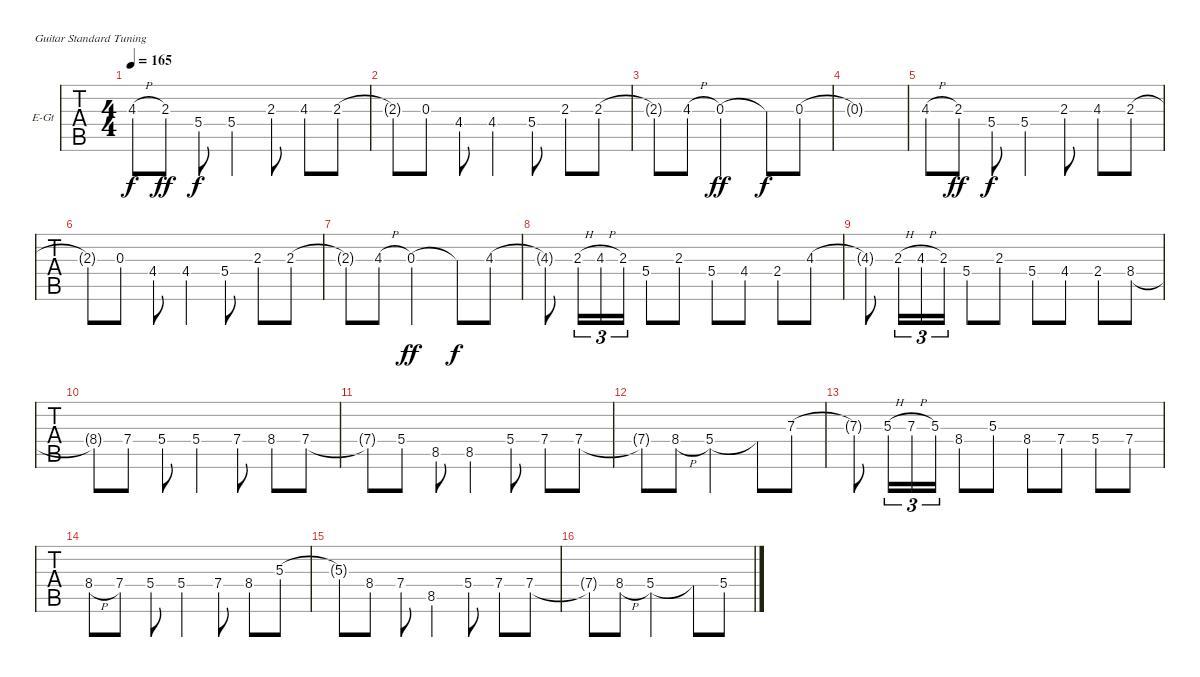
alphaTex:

\bracketExtendMode groupsimilarinstruments
\firstSystemTrackNameOrientation horizontal
\otherSystemsTrackNameOrientation horizontal
\track ("Guitar 1 (Lead) Marcel" "E-Gt") {instrument distortionguitar}
\staff {tabs}
\tuning (E4 B3 G3 D3 A2 E2)
\ts (4 4)
\tempo 165
\clef g2
\ks c
4.3{h}.8{dy f} 2.3.8{dy ff} 5.4.8{dy f} 5.4.4 2.3.8 4.3.8 2.3.8 |
2.3{t}.8 0.3.8 4.4.8 4.4.4 5.4.8 2.3.8 2.3.8 |
2.3{t}.8 4.3{h}.8 0.3.2{dy ff} 0.3{t}.8{dy f} 0.3.8 |
0.3{t}.1 |
4.3{h}.8 2.3.8{dy ff} 5.4.8{dy f} 5.4.4 2.3.8 4.3.8 2.3.8 |
2.3{t}.8 0.3.8 4.4.8 4.4.4 5.4.8 2.3.8 2.3.8 |
2.3{t}.8 4.3{h}.8 0.3.2{dy ff} 0.3{t}.8{dy f} 4.3.8 |
4.3{t}.8 2.3{h}.16{tu (3 2)} 4.3{h}.16{tu (3 2)} 2.3.16{tu (3 2)} 5.4.8 2.3.8 5.4.8 4.4.8 2.4.8 4.3.8 |
4.3{t}.8 2.3{h}.16{tu (3 2)} 4.3{h}.16{tu (3 2)} 2.3.16{tu (3 2)} 5.4.8 2.3.8 5.4.8 4.4.8 2.4.8 8.4.8 |
8.4{t}.8 7.4.8 5.4.8 5.4.4 7.4.8 8.4.8 7.4.8 |
7.4{t}.8 5.4.8 8.5.8 8.5.4 5.4.8 7.4.8 7.4.8 |
7.4{t}.8 8.4{h}.8 5.4.2 5.4{t}.8 7.3.8 |
7.3{t}.8 5.3{h}.16{tu (3 2)} 7.3{h}.16{tu (3 2)} 5.3.16{tu (3 2)} 8.4.8 5.3.8 8.4.8 7.4.8 5.4.8 7.4.8 |
8.4{h}.8 7.4.8 5.4.8 5.4.4 7.4.8 8.4.8 5.3.8 |
5.3{t}.8 8.4.8 7.4.8 8.5.4 5.4.8 7.4.8 7.4.8 |
7.4{t}.8 8.4{h}.8 5.4.2 5.4{t}.8 5.4.8
